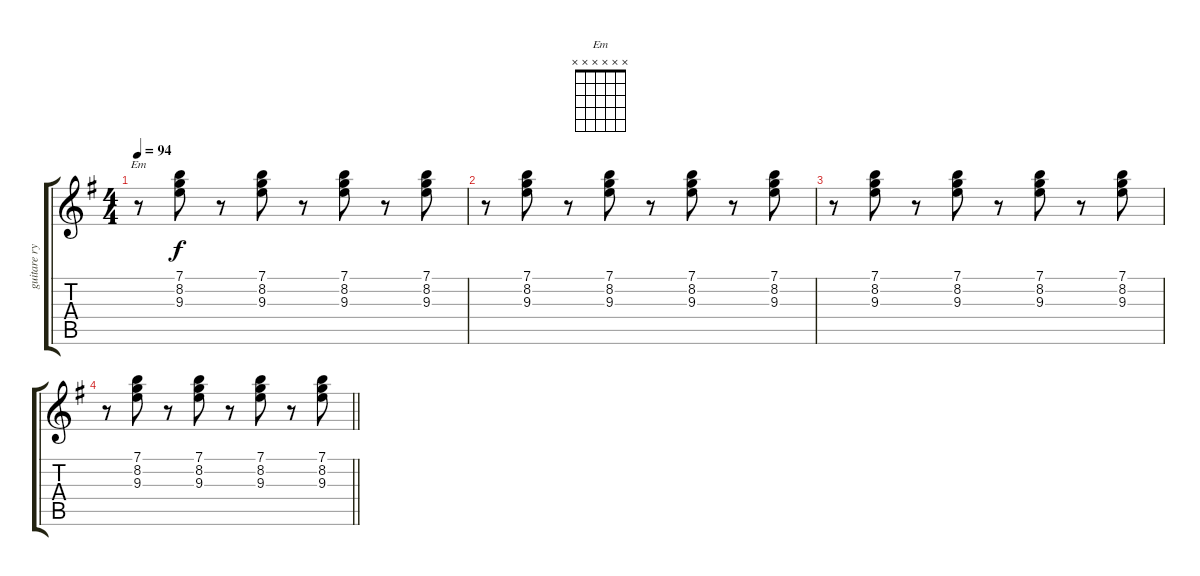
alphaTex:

\track ("guitare rythmique" "guitare ry") {instrument electricguitarclean}
\staff {score tabs}
\tuning (E4 B3 G3 D3 A2 E2) {hide}
\chord ("Em" x x x x x x)
\ts (4 4)
\tempo 94
\clef g2
\ks eminor
r.8{ch "Em" dy f} (7.1 8.2 9.3).8 r.8 (7.1 8.2 9.3).8 r.8 (7.1 8.2 9.3).8 r.8 (7.1 8.2 9.3).8 |
r.8 (7.1 8.2 9.3).8 r.8 (7.1 8.2 9.3).8 r.8 (7.1 8.2 9.3).8 r.8 (7.1 8.2 9.3).8 |
r.8 (7.1 8.2 9.3).8 r.8 (7.1 8.2 9.3).8 r.8 (7.1 8.2 9.3).8 r.8 (7.1 8.2 9.3).8 |
\barLineRight lightlight
r.8 (7.1 8.2 9.3).8 r.8 (7.1 8.2 9.3).8 r.8 (7.1 8.2 9.3).8 r.8 (7.1 8.2 9.3).8
